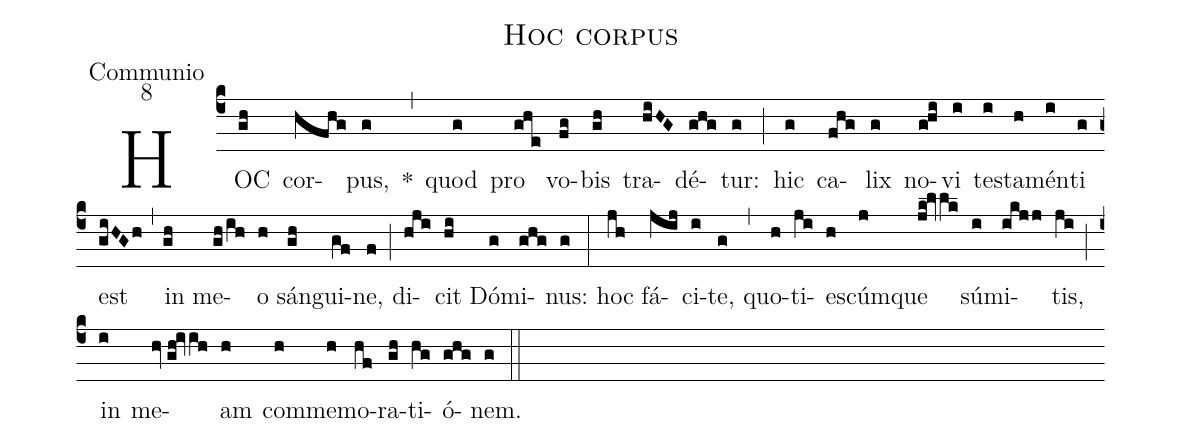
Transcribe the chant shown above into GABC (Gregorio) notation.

name:Hoc corpus;
office-part:Communio;
mode:8;
%%
(c4) HOC(gh) cor(hfhg)pus,(g) *(,) quod(g) pro(ghe) vo(fg)bis(gh) tra(hiHG)dé(ghg)tur:(g) (;) hic(g) ca(fhg)lix(g) no(g!hi)vi(i) tes(i)ta(h)mén(i)ti(g) est(giHGh) (,) in(gh) me(gh/ih)o(h) sán(gh)gui(gf)ne,(f) (;) di(hji)cit(hi) Dó(g)mi(ghg)nus:(g) (:) hoc(jh) fá(jij)ci(i)te,(g) (,) quo(h)ti(ji)es(h)cúm(j)que(jk!lvlk) sú(i)mi(ikjj)tis,(ji) (;) in(i) me(hv//gh!ivih)am(h) com(h)me(h)mo(hf)ra(gh)ti(hg)ó(ghg)nem.(g) (::)
